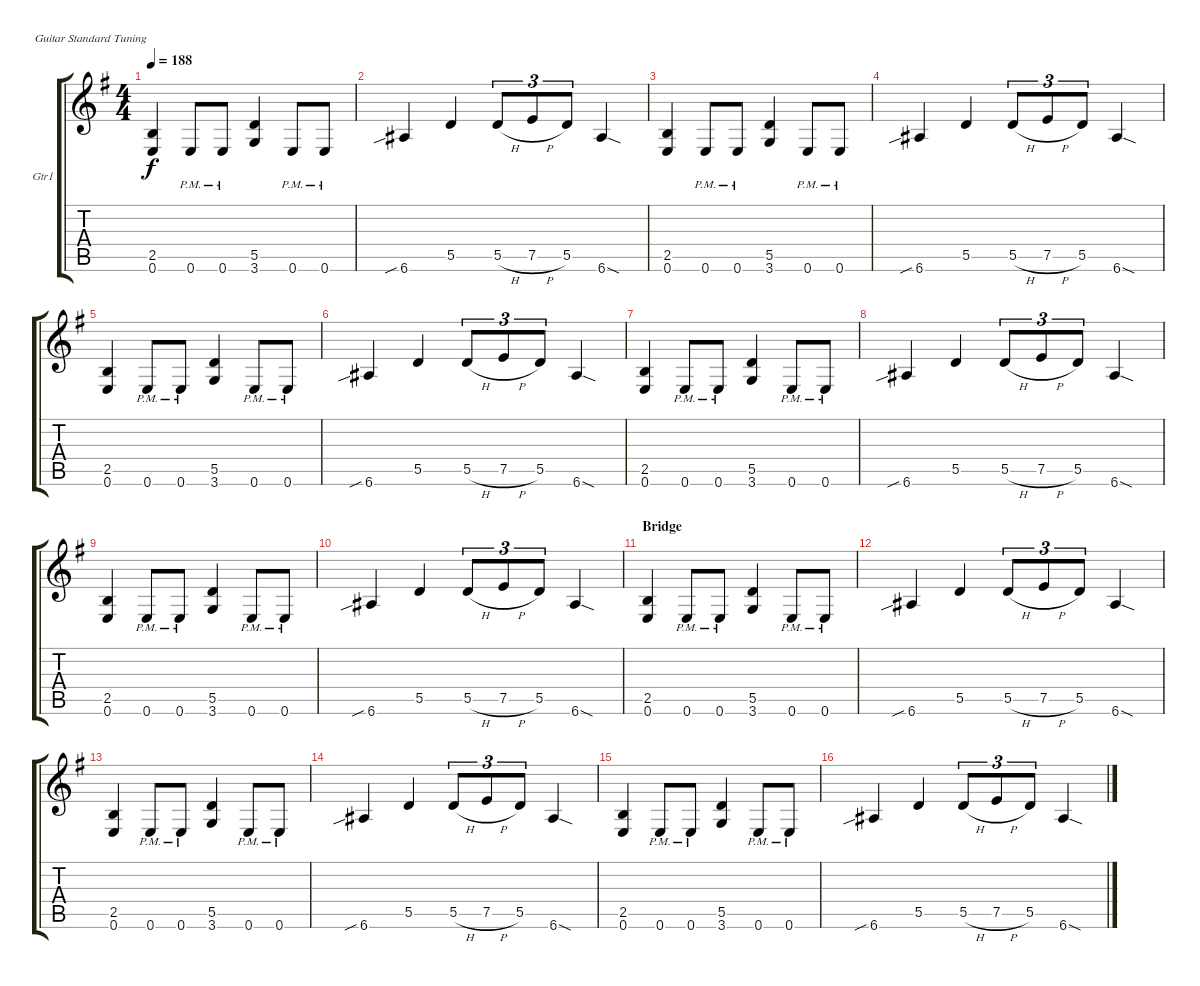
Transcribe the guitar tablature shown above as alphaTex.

\defaultSystemsLayout 4
\bracketExtendMode groupsimilarinstruments
\firstSystemTrackNameOrientation horizontal
\otherSystemsTrackNameOrientation horizontal
\track ("James" "Gtr1") {instrument distortionguitar}
\staff {score tabs}
\tuning (E4 B3 G3 D3 A2 E2)
\ts (4 4)
\tempo 188
\clef g2
\ks eminor
(0.6 2.5).4{dy f} 0.6{pm}.8 0.6{pm}.8 (3.6 5.5).4 0.6{pm}.8 0.6{pm}.8 |
6.6{sib}.4 5.5.4 5.5{h}.8{tu (3 2)} 7.5{h}.8{tu (3 2)} 5.5.8{tu (3 2)} 6.6{sod}.4 |
(0.6 2.5).4 0.6{pm}.8 0.6{pm}.8 (3.6 5.5).4 0.6{pm}.8 0.6{pm}.8 |
6.6{sib}.4 5.5.4 5.5{h}.8{tu (3 2)} 7.5{h}.8{tu (3 2)} 5.5.8{tu (3 2)} 6.6{sod}.4 |
(0.6 2.5).4 0.6{pm}.8 0.6{pm}.8 (3.6 5.5).4 0.6{pm}.8 0.6{pm}.8 |
6.6{sib}.4 5.5.4 5.5{h}.8{tu (3 2)} 7.5{h}.8{tu (3 2)} 5.5.8{tu (3 2)} 6.6{sod}.4 |
(0.6 2.5).4 0.6{pm}.8 0.6{pm}.8 (3.6 5.5).4 0.6{pm}.8 0.6{pm}.8 |
6.6{sib}.4 5.5.4 5.5{h}.8{tu (3 2)} 7.5{h}.8{tu (3 2)} 5.5.8{tu (3 2)} 6.6{sod}.4 |
(0.6 2.5).4 0.6{pm}.8 0.6{pm}.8 (3.6 5.5).4 0.6{pm}.8 0.6{pm}.8 |
6.6{sib}.4 5.5.4 5.5{h}.8{tu (3 2)} 7.5{h}.8{tu (3 2)} 5.5.8{tu (3 2)} 6.6{sod}.4 |
\section ("" "Bridge")
(0.6 2.5).4 0.6{pm}.8 0.6{pm}.8 (3.6 5.5).4 0.6{pm}.8 0.6{pm}.8 |
6.6{sib}.4 5.5.4 5.5{h}.8{tu (3 2)} 7.5{h}.8{tu (3 2)} 5.5.8{tu (3 2)} 6.6{sod}.4 |
(0.6 2.5).4 0.6{pm}.8 0.6{pm}.8 (3.6 5.5).4 0.6{pm}.8 0.6{pm}.8 |
6.6{sib}.4 5.5.4 5.5{h}.8{tu (3 2)} 7.5{h}.8{tu (3 2)} 5.5.8{tu (3 2)} 6.6{sod}.4 |
(0.6 2.5).4 0.6{pm}.8 0.6{pm}.8 (3.6 5.5).4 0.6{pm}.8 0.6{pm}.8 |
6.6{sib}.4 5.5.4 5.5{h}.8{tu (3 2)} 7.5{h}.8{tu (3 2)} 5.5.8{tu (3 2)} 6.6{sod}.4
